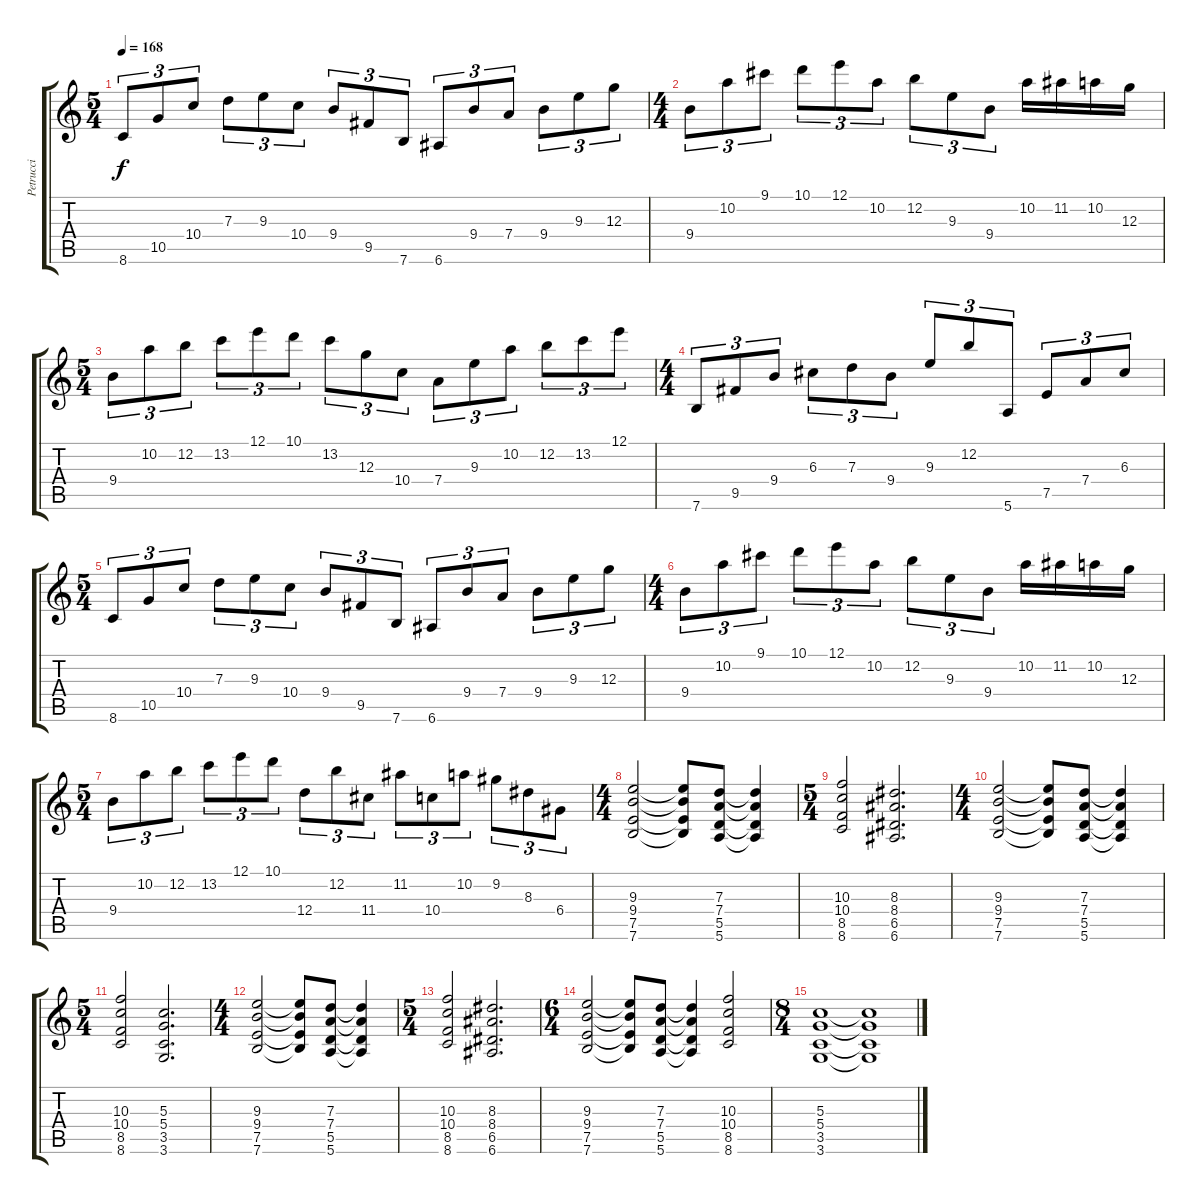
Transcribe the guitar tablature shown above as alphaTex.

\track ("Petrucci" "Petrucci") {instrument distortionguitar}
\staff {score tabs}
\tuning (E4 B3 G3 D3 A2 E2) {hide}
\ts (5 4)
\tempo 168
\clef g2
\ks c
8.6.8{tu (3 2) dy f} 10.5.8{tu (3 2)} 10.4.8{tu (3 2)} 7.3.8{tu (3 2)} 9.3.8{tu (3 2)} 10.4.8{tu (3 2)} 9.4.8{tu (3 2)} 9.5.8{tu (3 2)} 7.6.8{tu (3 2)} 6.6.8{tu (3 2)} 9.4.8{tu (3 2)} 7.4.8{tu (3 2)} 9.4.8{tu (3 2)} 9.3.8{tu (3 2)} 12.3.8{tu (3 2)} |
\ts (4 4)
9.4.8{tu (3 2)} 10.2.8{tu (3 2)} 9.1.8{tu (3 2)} 10.1.8{tu (3 2)} 12.1.8{tu (3 2)} 10.2.8{tu (3 2)} 12.2.8{tu (3 2)} 9.3.8{tu (3 2)} 9.4.8{tu (3 2)} 10.2.16 11.2.16 10.2.16 12.3.16 |
\ts (5 4)
9.4.8{tu (3 2)} 10.2.8{tu (3 2)} 12.2.8{tu (3 2)} 13.2.8{tu (3 2)} 12.1.8{tu (3 2)} 10.1.8{tu (3 2)} 13.2.8{tu (3 2)} 12.3.8{tu (3 2)} 10.4.8{tu (3 2)} 7.4.8{tu (3 2)} 9.3.8{tu (3 2)} 10.2.8{tu (3 2)} 12.2.8{tu (3 2)} 13.2.8{tu (3 2)} 12.1.8{tu (3 2)} |
\ts (4 4)
7.6.8{tu (3 2)} 9.5.8{tu (3 2)} 9.4.8{tu (3 2)} 6.3.8{tu (3 2)} 7.3.8{tu (3 2)} 9.4.8{tu (3 2)} 9.3.8{tu (3 2)} 12.2.8{tu (3 2)} 5.6.8{tu (3 2)} 7.5.8{tu (3 2)} 7.4.8{tu (3 2)} 6.3.8{tu (3 2)} |
\ts (5 4)
8.6.8{tu (3 2)} 10.5.8{tu (3 2)} 10.4.8{tu (3 2)} 7.3.8{tu (3 2)} 9.3.8{tu (3 2)} 10.4.8{tu (3 2)} 9.4.8{tu (3 2)} 9.5.8{tu (3 2)} 7.6.8{tu (3 2)} 6.6.8{tu (3 2)} 9.4.8{tu (3 2)} 7.4.8{tu (3 2)} 9.4.8{tu (3 2)} 9.3.8{tu (3 2)} 12.3.8{tu (3 2)} |
\ts (4 4)
9.4.8{tu (3 2)} 10.2.8{tu (3 2)} 9.1.8{tu (3 2)} 10.1.8{tu (3 2)} 12.1.8{tu (3 2)} 10.2.8{tu (3 2)} 12.2.8{tu (3 2)} 9.3.8{tu (3 2)} 9.4.8{tu (3 2)} 10.2.16 11.2.16 10.2.16 12.3.16 |
\ts (5 4)
9.4.8{tu (3 2)} 10.2.8{tu (3 2)} 12.2.8{tu (3 2)} 13.2.8{tu (3 2)} 12.1.8{tu (3 2)} 10.1.8{tu (3 2)} 12.4.8{tu (3 2)} 12.2.8{tu (3 2)} 11.4.8{tu (3 2)} 11.2.8{tu (3 2)} 10.4.8{tu (3 2)} 10.2.8{tu (3 2)} 9.2.8{tu (3 2)} 8.3.8{tu (3 2)} 6.4.8{tu (3 2)} |
\ts (4 4)
(9.3 9.4 7.5 7.6).2 (9.3{t} 9.4{t} 7.5{t} 7.6{t}).8 (7.3 7.4 5.5 5.6).8 (7.3{t} 7.4{t} 5.5{t} 5.6{t}).4 |
\ts (5 4)
(10.3 10.4 8.5 8.6).2 (8.3 8.4 6.5 6.6).2{d} |
\ts (4 4)
(9.3 9.4 7.5 7.6).2 (9.3{t} 9.4{t} 7.5{t} 7.6{t}).8 (7.3 7.4 5.5 5.6).8 (7.3{t} 7.4{t} 5.5{t} 5.6{t}).4 |
\ts (5 4)
(10.3 10.4 8.5 8.6).2 (5.3 5.4 3.5 3.6).2{d} |
\ts (4 4)
(9.3 9.4 7.5 7.6).2 (9.3{t} 9.4{t} 7.5{t} 7.6{t}).8 (7.3 7.4 5.5 5.6).8 (7.3{t} 7.4{t} 5.5{t} 5.6{t}).4 |
\ts (5 4)
(10.3 10.4 8.5 8.6).2 (8.3 8.4 6.5 6.6).2{d} |
\ts (6 4)
(9.3 9.4 7.5 7.6).2 (9.3{t} 9.4{t} 7.5{t} 7.6{t}).8 (7.3 7.4 5.5 5.6).8 (7.3{t} 7.4{t} 5.5{t} 5.6{t}).4 (10.3 10.4 8.5 8.6).2 |
\ts (8 4)
(5.3 5.4 3.5 3.6).1 (5.3{t} 5.4{t} 3.5{t} 3.6{t}).1
